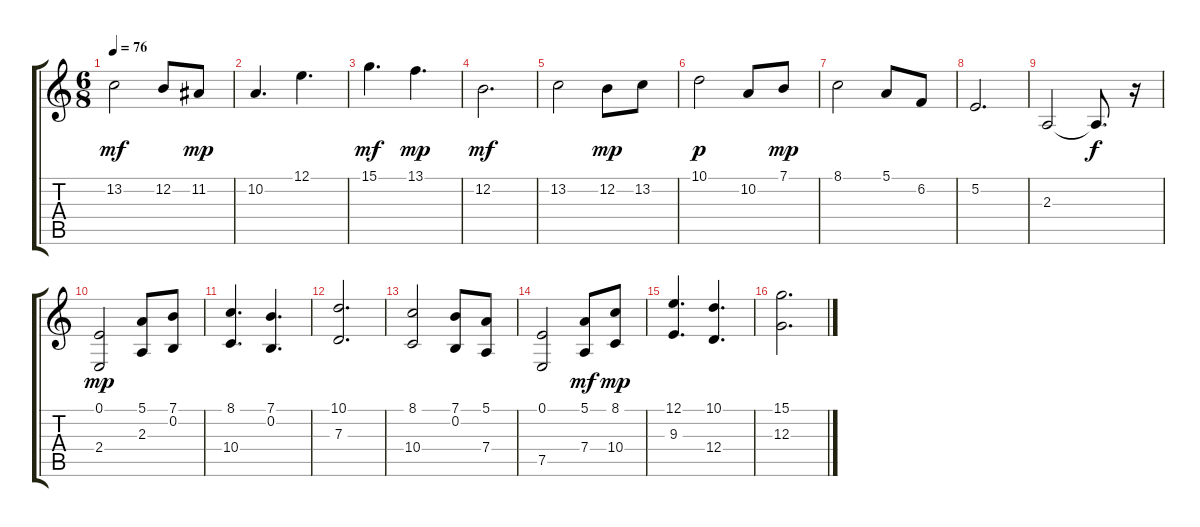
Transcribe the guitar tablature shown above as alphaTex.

\track "" {instrument stringensemble1}
\staff {score tabs}
\tuning (E4 B3 G3 D3 A2 E2) {hide}
\ts (6 8)
\tempo 76
\clef g2
\ks c
13.2.2{dy mf} 12.2.8 11.2.8{dy mp} |
10.2.4{d} 12.1.4{d} |
15.1.4{d dy mf} 13.1.4{d dy mp} |
12.2.2{d dy mf} |
13.2.2 12.2.8{dy mp} 13.2.8 |
10.1.2{dy p} 10.2.8 7.1.8{dy mp} |
8.1.2 5.1.8 6.2.8 |
5.2.2{d} |
2.3.2 2.3{t}.8{d dy f} r.16 |
(0.1 2.4).2{dy mp} (5.1 2.3).8 (7.1 0.2).8 |
(8.1 10.4).4{d} (7.1 0.2).4{d} |
(10.1 7.3).2{d} |
(8.1 10.4).2 (7.1 0.2).8 (5.1 7.4).8 |
(0.1 7.5).2 (5.1 7.4).8{dy mf} (8.1 10.4).8{dy mp} |
(12.1 9.3).4{d} (10.1 12.4).4{d} |
(15.1 12.3).2{d}
